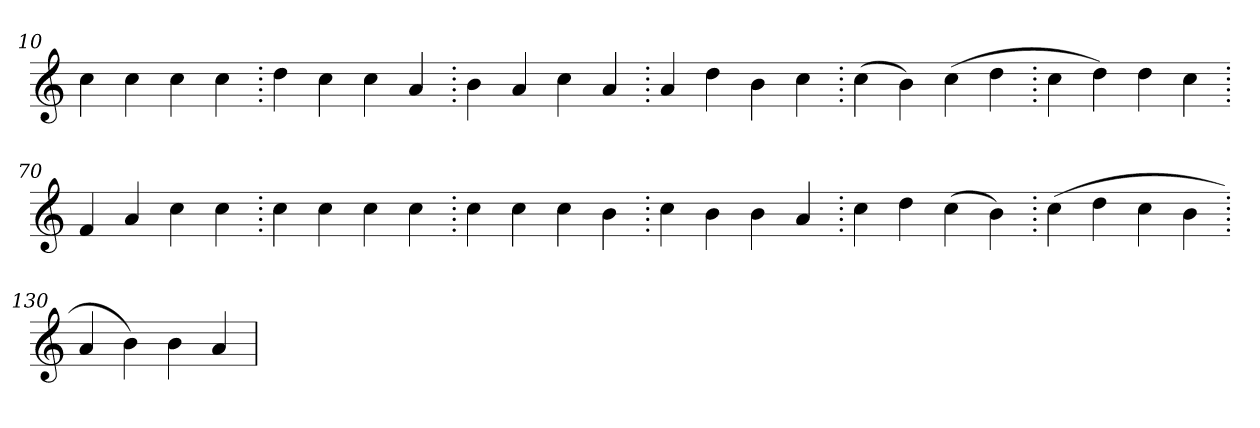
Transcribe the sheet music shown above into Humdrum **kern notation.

**kern
*part1
*staff1
*clefG2
=10.
4cc
4cc
4cc
4cc
=20.
4dd
4cc
4cc
4a
=30.
4b
4a
4cc
4a
=40.
4a
4dd
4b
4cc
=50.
(>4cc
4b)
(>4cc
4dd
=60.
4cc
4dd)
4dd
4cc
=70.
4f
4a
4cc
4cc
=80.
4cc
4cc
4cc
4cc
=90.
4cc
4cc
4cc
4b
=100.
4cc
4b
4b
4a
=110.
4cc
4dd
(>4cc
4b)
=120.
(>4cc
4dd
4cc
4b
=130.
4a
4b)
4b
4a
=
*-
